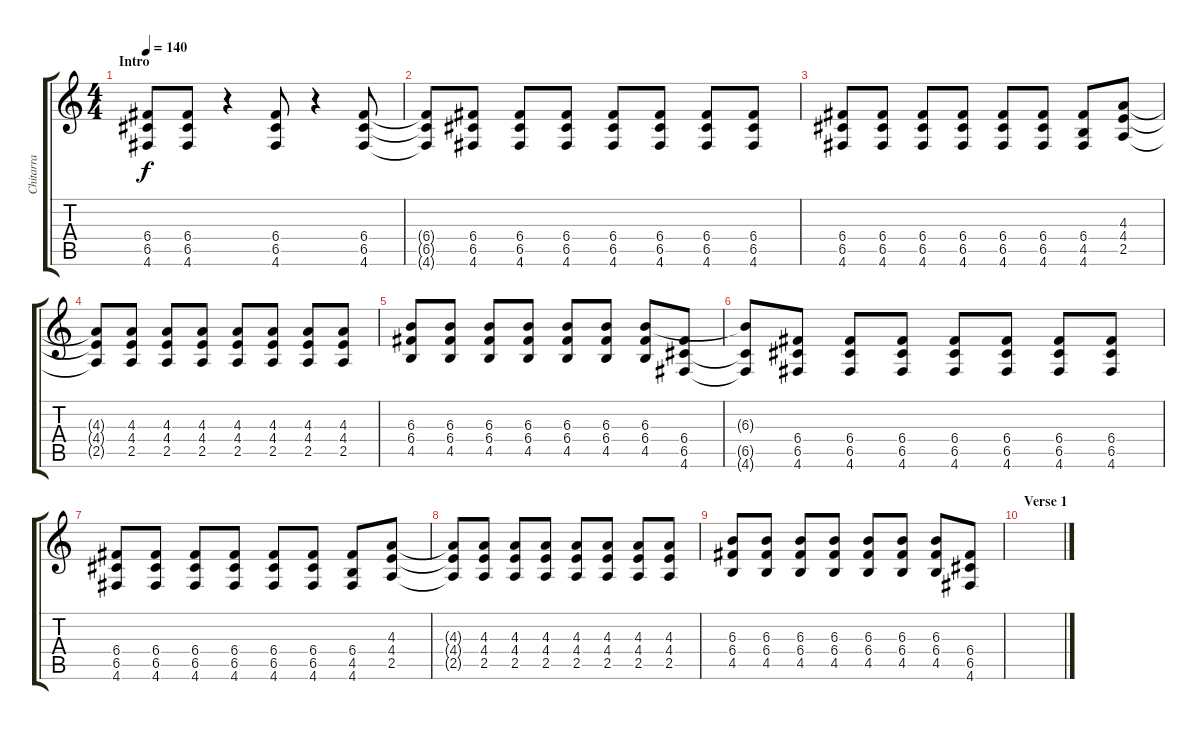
\track ("Chitarra" "Chitarra") {instrument distortionguitar}
\staff {score tabs}
\tuning (D4 A3 F3 C3 G2 D2) {hide}
\ts (4 4)
\section ("" "Intro")
\tempo 140
\clef g2
\ks c
(6.4 6.5 4.6).8{dy f instrument distortionguitar} (6.4 6.5 4.6).8 r.4 (6.4 6.5 4.6).8 r.4 (6.4 6.5 4.6).8 |
(6.4{t} 6.5{t} 4.6{t}).8 (6.4 6.5 4.6).8 (6.4 6.5 4.6).8 (6.4 6.5 4.6).8 (6.4 6.5 4.6).8 (6.4 6.5 4.6).8 (6.4 6.5 4.6).8 (6.4 6.5 4.6).8 |
(6.4 6.5 4.6).8 (6.4 6.5 4.6).8 (6.4 6.5 4.6).8 (6.4 6.5 4.6).8 (6.4 6.5 4.6).8 (6.4 6.5 4.6).8 (6.4 4.5 4.6).8 (4.3 4.4 2.5).8 |
(4.3{t} 4.4{t} 2.5{t}).8 (4.3 4.4 2.5).8 (4.3 4.4 2.5).8 (4.3 4.4 2.5).8 (4.3 4.4 2.5).8 (4.3 4.4 2.5).8 (4.3 4.4 2.5).8 (4.3 4.4 2.5).8 |
(6.3 6.4 4.5).8 (6.3 6.4 4.5).8 (6.3 6.4 4.5).8 (6.3 6.4 4.5).8 (6.3 6.4 4.5).8 (6.3 6.4 4.5).8 (6.3 6.4 4.5).8 (6.4 6.5 4.6).8 |
(6.3{t} 6.5{t} 4.6{t}).8 (6.4 6.5 4.6).8 (6.4 6.5 4.6).8 (6.4 6.5 4.6).8 (6.4 6.5 4.6).8 (6.4 6.5 4.6).8 (6.4 6.5 4.6).8 (6.4 6.5 4.6).8 |
(6.4 6.5 4.6).8 (6.4 6.5 4.6).8 (6.4 6.5 4.6).8 (6.4 6.5 4.6).8 (6.4 6.5 4.6).8 (6.4 6.5 4.6).8 (6.4 4.5 4.6).8 (4.3 4.4 2.5).8 |
(4.3{t} 4.4{t} 2.5{t}).8 (4.3 4.4 2.5).8 (4.3 4.4 2.5).8 (4.3 4.4 2.5).8 (4.3 4.4 2.5).8 (4.3 4.4 2.5).8 (4.3 4.4 2.5).8 (4.3 4.4 2.5).8 |
(6.3 6.4 4.5).8 (6.3 6.4 4.5).8 (6.3 6.4 4.5).8 (6.3 6.4 4.5).8 (6.3 6.4 4.5).8 (6.3 6.4 4.5).8 (6.3 6.4 4.5).8 (6.4 6.5 4.6).8 |
\section ("" "Verse 1")
